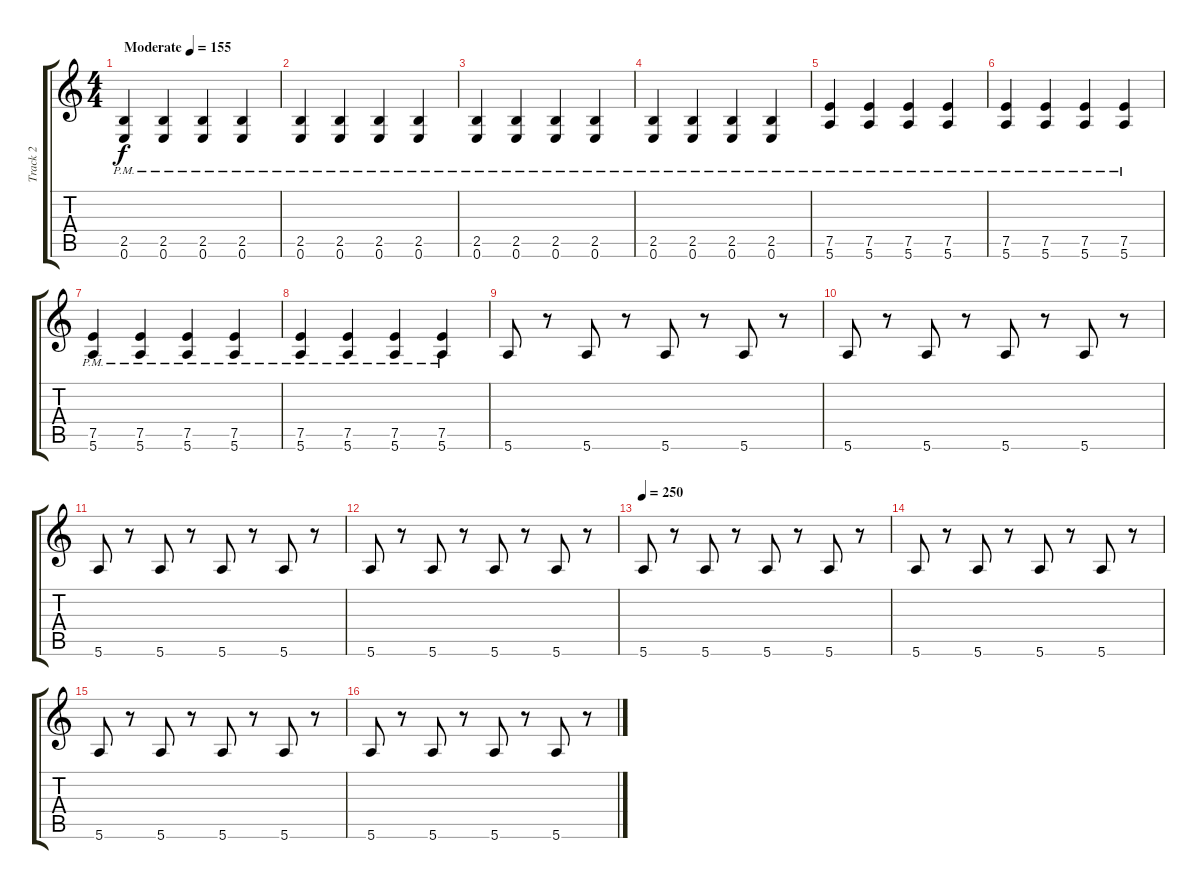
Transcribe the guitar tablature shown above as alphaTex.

\track ("Track 2" "Track 2") {instrument distortionguitar}
\staff {score tabs}
\tuning (E4 B3 G3 D3 A2 E2) {hide}
\ts (4 4)
\tempo (155 "Moderate")
\clef g2
\ks c
(2.5{pm} 0.6{pm}).4{dy f instrument distortionguitar} (2.5{pm} 0.6{pm}).4 (2.5{pm} 0.6{pm}).4 (2.5{pm} 0.6{pm}).4 |
(2.5{pm} 0.6{pm}).4 (2.5{pm} 0.6{pm}).4 (2.5{pm} 0.6{pm}).4 (2.5{pm} 0.6{pm}).4 |
(2.5{pm} 0.6{pm}).4 (2.5{pm} 0.6{pm}).4 (2.5{pm} 0.6{pm}).4 (2.5{pm} 0.6{pm}).4 |
(2.5{pm} 0.6{pm}).4 (2.5{pm} 0.6{pm}).4 (2.5{pm} 0.6{pm}).4 (2.5{pm} 0.6{pm}).4 |
(7.5{pm} 5.6{pm}).4 (7.5{pm} 5.6{pm}).4 (7.5{pm} 5.6{pm}).4 (7.5{pm} 5.6{pm}).4 |
(7.5{pm} 5.6{pm}).4 (7.5{pm} 5.6{pm}).4 (7.5{pm} 5.6{pm}).4 (7.5{pm} 5.6{pm}).4 |
(7.5{pm} 5.6{pm}).4 (7.5{pm} 5.6{pm}).4 (7.5{pm} 5.6{pm}).4 (7.5{pm} 5.6{pm}).4 |
(7.5{pm} 5.6{pm}).4 (7.5{pm} 5.6{pm}).4 (7.5{pm} 5.6{pm}).4 (7.5{pm} 5.6{pm}).4 |
5.6.8{balance 0} r.8 5.6.8 r.8 5.6.8 r.8 5.6.8 r.8 |
5.6.8{balance 0} r.8 5.6.8 r.8 5.6.8 r.8 5.6.8 r.8 |
5.6.8{balance 0} r.8 5.6.8 r.8 5.6.8 r.8 5.6.8 r.8 |
5.6.8{balance 0} r.8 5.6.8 r.8 5.6.8 r.8 5.6.8 r.8 |
\tempo 250
5.6.8{balance 0} r.8 5.6.8 r.8 5.6.8 r.8 5.6.8 r.8 |
5.6.8{balance 0} r.8 5.6.8 r.8 5.6.8 r.8 5.6.8 r.8 |
5.6.8{balance 0} r.8 5.6.8 r.8 5.6.8 r.8 5.6.8 r.8 |
5.6.8{balance 0} r.8 5.6.8 r.8 5.6.8 r.8 5.6.8 r.8
